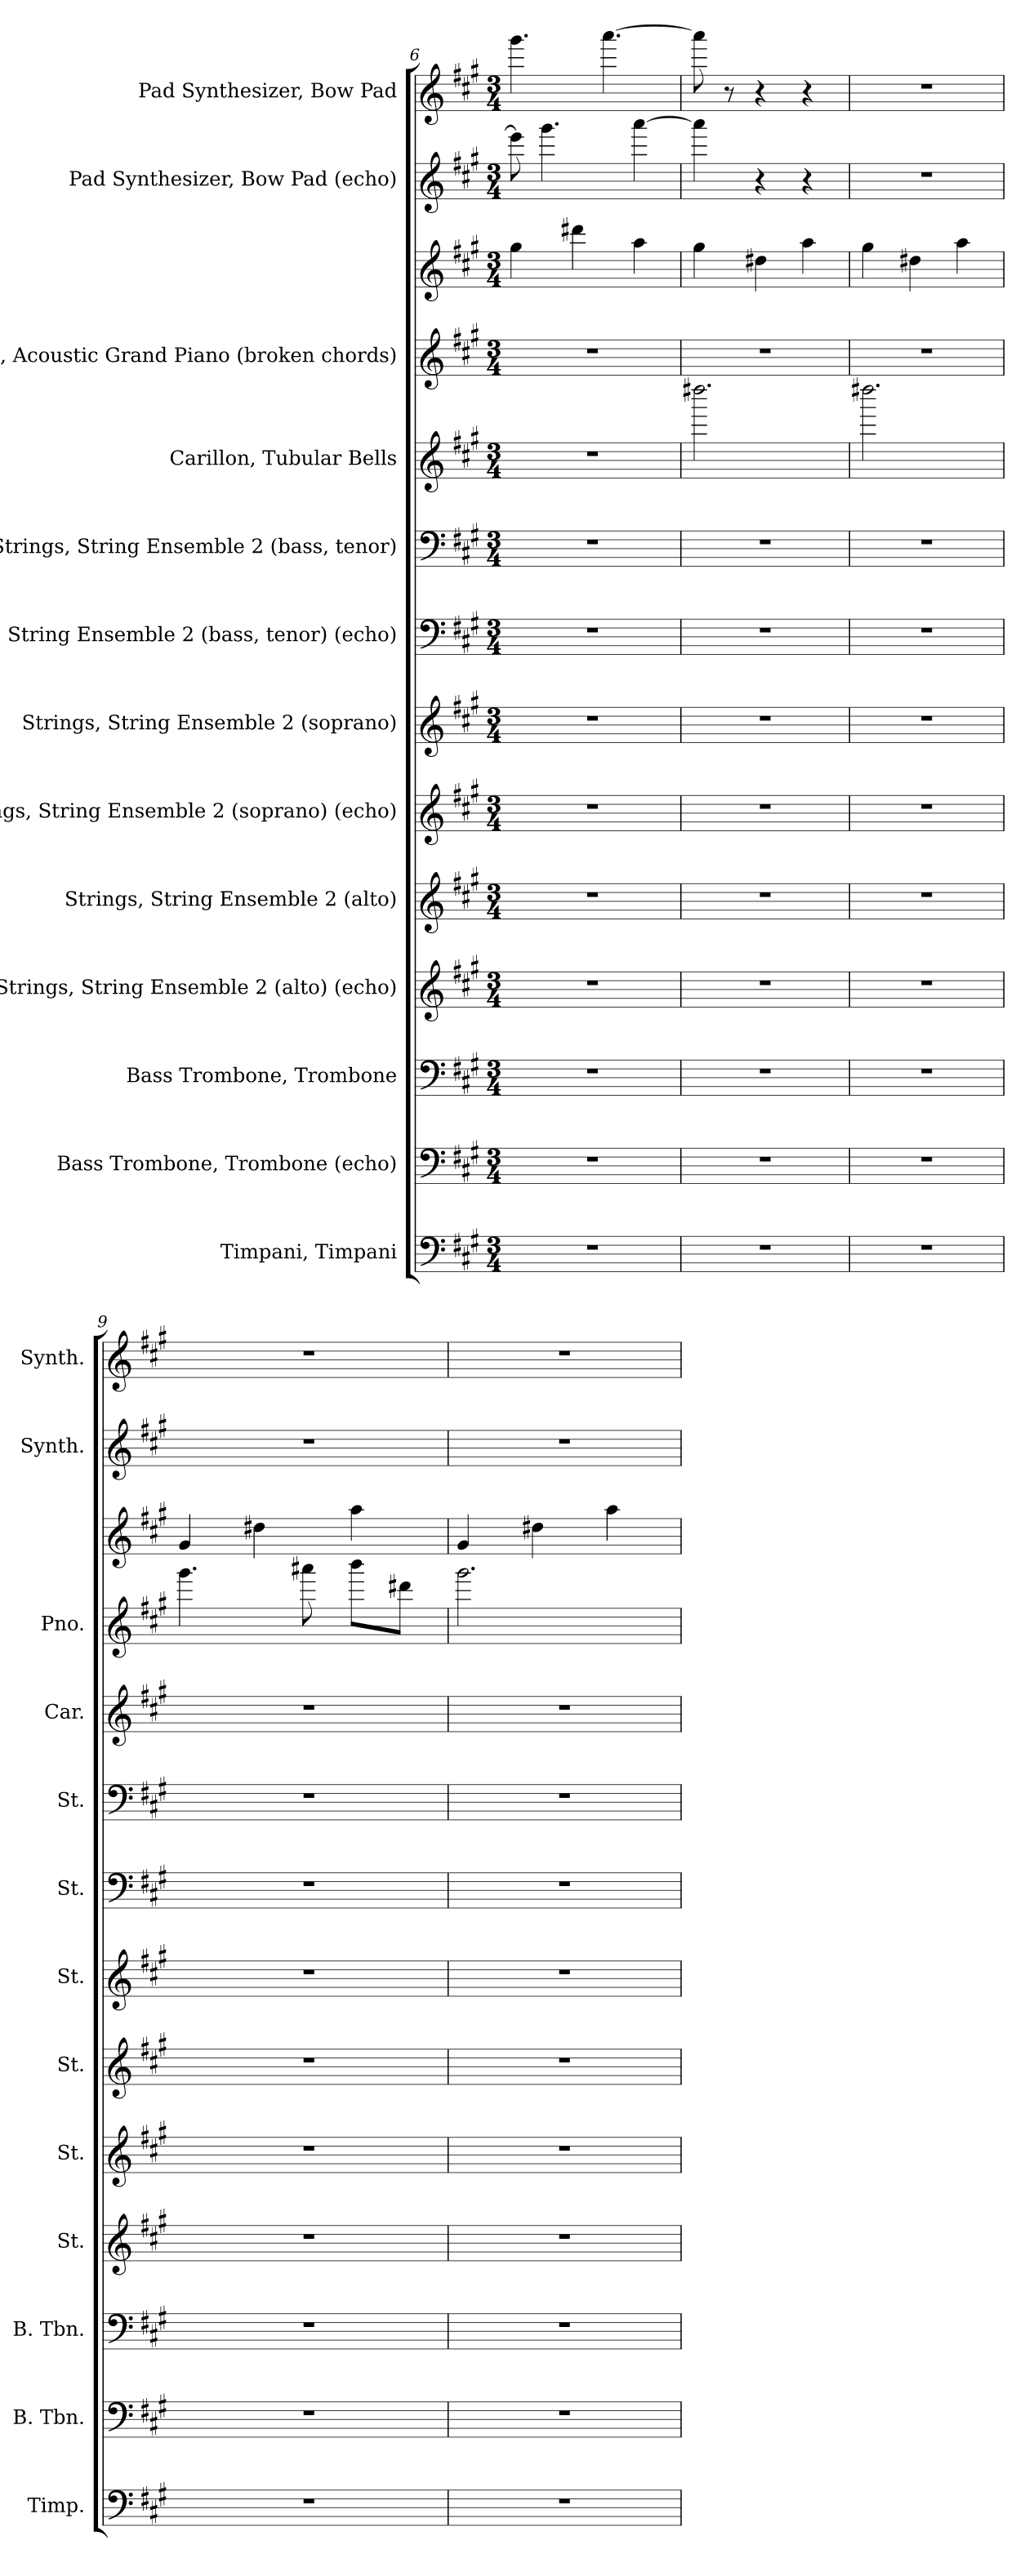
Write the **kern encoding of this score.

**kern	**kern	**kern	**kern	**kern	**kern	**kern	**kern	**kern	**kern	**kern	**kern	**kern	**kern
*part13	*part12	*part11	*part10	*part9	*part8	*part7	*part6	*part5	*part4	*part3	*part3	*part2	*part1
*staff14	*staff13	*staff12	*staff11	*staff10	*staff9	*staff8	*staff7	*staff6	*staff5	*staff4	*staff3	*staff2	*staff1
*I"Timpani, Timpani	*I"Bass Trombone, Trombone (echo)	*I"Bass Trombone, Trombone	*I"Strings, String Ensemble 2 (alto) (echo)	*I"Strings, String Ensemble 2 (alto)	*I"Strings, String Ensemble 2 (soprano) (echo)	*I"Strings, String Ensemble 2 (soprano)	*I"Strings, String Ensemble 2 (bass, tenor) (echo)	*I"Strings, String Ensemble 2 (bass, tenor)	*I"Carillon, Tubular Bells	*I"Piano, Acoustic Grand Piano (broken chords)	*	*I"Pad Synthesizer, Bow Pad (echo)	*I"Pad Synthesizer, Bow Pad
*I'Timp.	*I'B. Tbn.	*I'B. Tbn.	*I'St.	*I'St.	*I'St.	*I'St.	*I'St.	*I'St.	*I'Car.	*I'Pno.	*	*I'Synth.	*I'Synth.
*clefF4	*clefF4	*clefF4	*clefG2	*clefG2	*clefG2	*clefG2	*clefF4	*clefF4	*clefG2	*clefG2	*clefG2	*clefG2	*clefG2
*k[f#c#g#]	*k[f#c#g#]	*k[f#c#g#]	*k[f#c#g#]	*k[f#c#g#]	*k[f#c#g#]	*k[f#c#g#]	*k[f#c#g#]	*k[f#c#g#]	*k[f#c#g#]	*k[f#c#g#]	*k[f#c#g#]	*k[f#c#g#]	*k[f#c#g#]
*M3/4	*M3/4	*M3/4	*M3/4	*M3/4	*M3/4	*M3/4	*M3/4	*M3/4	*M3/4	*M3/4	*M3/4	*M3/4	*M3/4
=6	=6	=6	=6	=6	=6	=6	=6	=6	=6	=6	=6	=6	=6
2.r	2.r	2.r	2.r	2.r	2.r	2.r	2.r	2.r	2.r	2.r	4gg#\	8eee\]	4.ggg#\
.	.	.	.	.	.	.	.	.	.	.	.	4.ggg#\	.
.	.	.	.	.	.	.	.	.	.	.	4ddd#X\	.	.
.	.	.	.	.	.	.	.	.	.	.	.	.	[4.aaa\
.	.	.	.	.	.	.	.	.	.	.	4aa\	[4aaa\	.
=7	=7	=7	=7	=7	=7	=7	=7	=7	=7	=7	=7	=7	=7
2.r	2.r	2.r	2.r	2.r	2.r	2.r	2.r	2.r	2.dddd#X\	2.r	4gg#\	4aaa\]	8aaa\]
.	.	.	.	.	.	.	.	.	.	.	.	.	8r
.	.	.	.	.	.	.	.	.	.	.	4dd#X\	4r	4r
.	.	.	.	.	.	.	.	.	.	.	4aa\	4r	4r
=8	=8	=8	=8	=8	=8	=8	=8	=8	=8	=8	=8	=8	=8
2.r	2.r	2.r	2.r	2.r	2.r	2.r	2.r	2.r	2.dddd#X\	2.r	4gg#\	2.r	2.r
.	.	.	.	.	.	.	.	.	.	.	4dd#X\	.	.
.	.	.	.	.	.	.	.	.	.	.	4aa\	.	.
=9	=9	=9	=9	=9	=9	=9	=9	=9	=9	=9	=9	=9	=9
2.r	2.r	2.r	2.r	2.r	2.r	2.r	2.r	2.r	2.r	4.ggg#\	4g#/	2.r	2.r
.	.	.	.	.	.	.	.	.	.	.	4dd#X\	.	.
.	.	.	.	.	.	.	.	.	.	8aaa#X\	.	.	.
.	.	.	.	.	.	.	.	.	.	8bbb\L	4aa\	.	.
.	.	.	.	.	.	.	.	.	.	8ddd#X\J	.	.	.
=10	=10	=10	=10	=10	=10	=10	=10	=10	=10	=10	=10	=10	=10
2.r	2.r	2.r	2.r	2.r	2.r	2.r	2.r	2.r	2.r	2.ggg#\	4g#/	2.r	2.r
.	.	.	.	.	.	.	.	.	.	.	4dd#X\	.	.
.	.	.	.	.	.	.	.	.	.	.	4aa\	.	.
=	=	=	=	=	=	=	=	=	=	=	=	=	=
*-	*-	*-	*-	*-	*-	*-	*-	*-	*-	*-	*-	*-	*-
